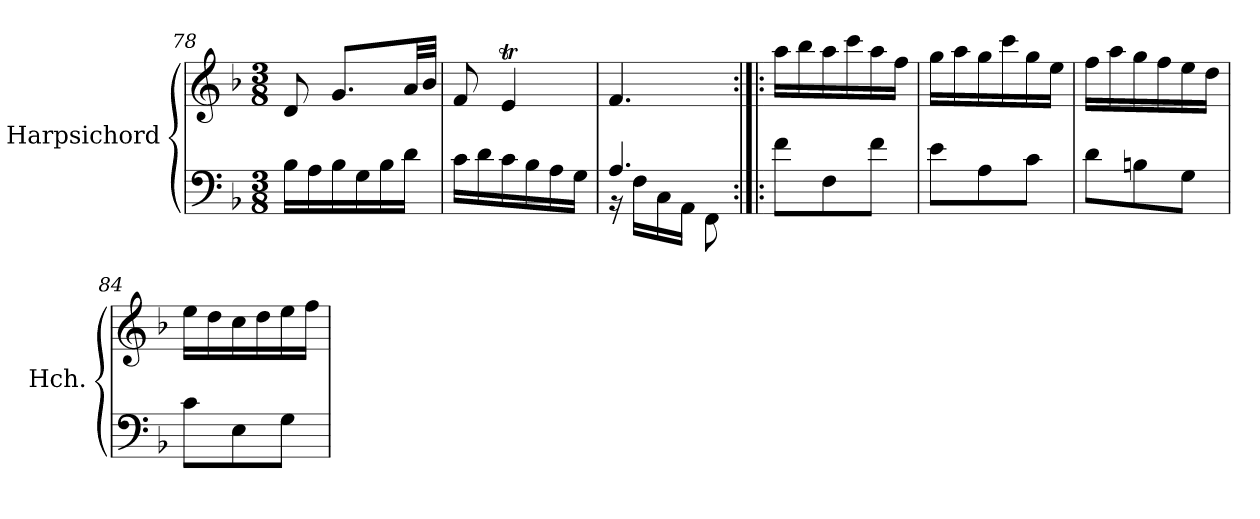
**kern	**kern
*part1	*part1
*staff2	*staff1
*I"Harpsichord	*
*I'Hch.	*
*clefF4	*clefG2
*k[b-]	*k[b-]
*M3/8	*M3/8
=78	=78
16B-\LL	8d/
16A\	.
16B-\	8.g/L
16G\	.
16B-\	.
16d\JJ	32a/LL
.	32b-/JJJ
=79	=79
16c\LL	8f/
16d\	.
16c\	4et/
16B-\	.
16A\	.
16G\JJ	.
=80	=80
*^	*
4.A/	16r	4.f/
.	16F\LL	.
.	16C\	.
.	16AA\JJ	.
.	8FF\	.
*v	*v	*
=81:|!|:	=81:|!|:
8f\L	16aa\LL
.	16bb-\
8F\	16aa\
.	16ccc\
8f\J	16aa\
.	16ff\JJ
=82	=82
8e\L	16gg\LL
.	16aa\
8A\	16gg\
.	16ccc\
8c\J	16gg\
.	16ee\JJ
=83	=83
8d\L	16ff\LL
.	16aa\
8Bn\	16gg\
.	16ff\
8G\J	16ee\
.	16dd\JJ
!!LO:LB:g=z
=84	=84
8c\L	16ee\LL
.	16dd\
8E\	16cc\
.	16dd\
8G\J	16ee\
.	16ff\JJ
=	=
*-	*-
